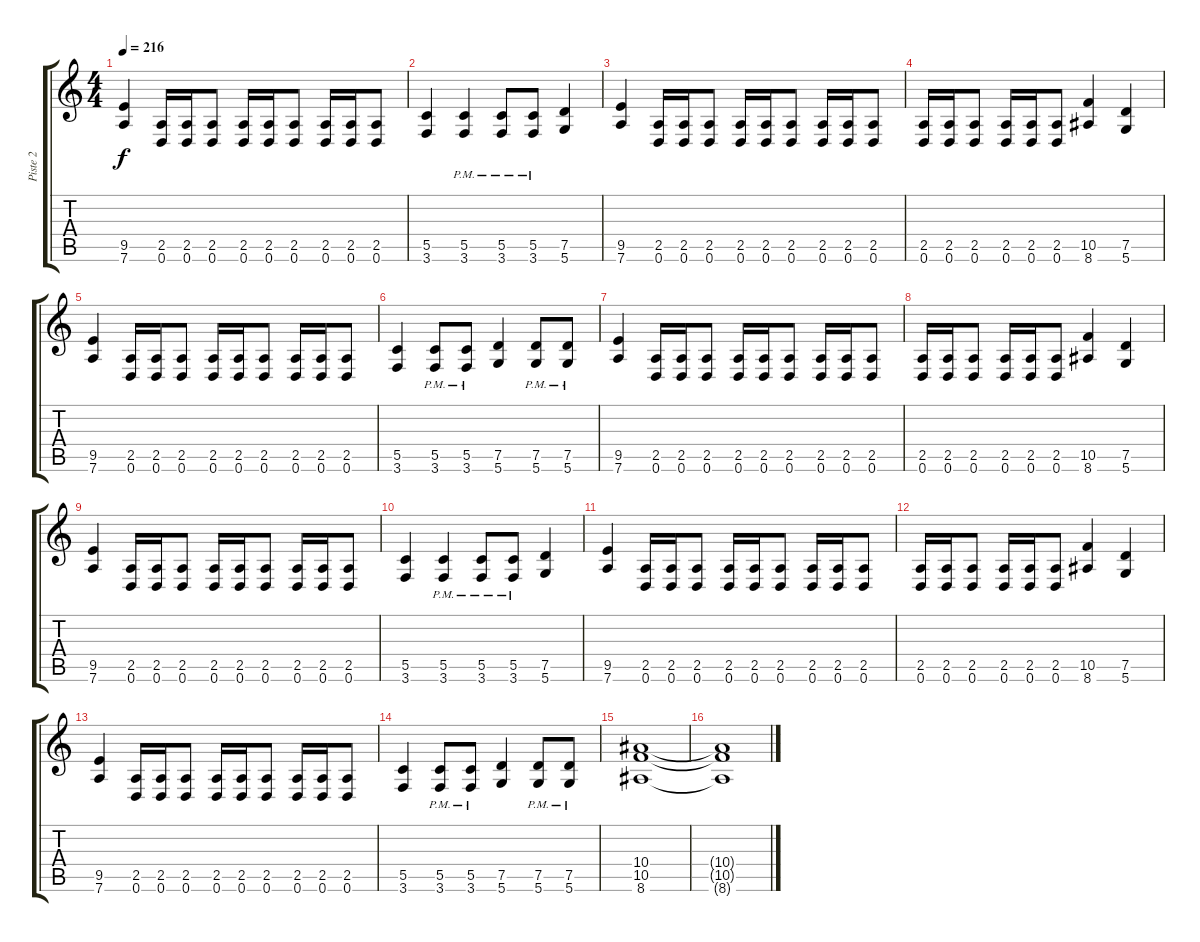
\track ("Piste 2" "Piste 2") {instrument overdrivenguitar}
\staff {score tabs}
\tuning (D4 A3 F3 C3 G2 D2) {hide}
\ts (4 4)
\tempo 216
\clef g2
\ks c
(9.5 7.6).4{dy f} (2.5 0.6).16 (2.5 0.6).16 (2.5 0.6).8 (2.5 0.6).16 (2.5 0.6).16 (2.5 0.6).8 (2.5 0.6).16 (2.5 0.6).16 (2.5 0.6).8 |
(5.5 3.6).4 (5.5{pm} 3.6{pm}).4 (5.5{pm} 3.6{pm}).8 (5.5{pm} 3.6{pm}).8 (7.5 5.6).4 |
(9.5 7.6).4 (2.5 0.6).16 (2.5 0.6).16 (2.5 0.6).8 (2.5 0.6).16 (2.5 0.6).16 (2.5 0.6).8 (2.5 0.6).16 (2.5 0.6).16 (2.5 0.6).8 |
(2.5 0.6).16 (2.5 0.6).16 (2.5 0.6).8 (2.5 0.6).16 (2.5 0.6).16 (2.5 0.6).8 (10.5 8.6).4 (7.5 5.6).4 |
(9.5 7.6).4 (2.5 0.6).16 (2.5 0.6).16 (2.5 0.6).8 (2.5 0.6).16 (2.5 0.6).16 (2.5 0.6).8 (2.5 0.6).16 (2.5 0.6).16 (2.5 0.6).8 |
(5.5 3.6).4 (5.5{pm} 3.6{pm}).8 (5.5{pm} 3.6{pm}).8 (7.5 5.6).4 (7.5{pm} 5.6{pm}).8 (7.5{pm} 5.6{pm}).8 |
(9.5 7.6).4 (2.5 0.6).16 (2.5 0.6).16 (2.5 0.6).8 (2.5 0.6).16 (2.5 0.6).16 (2.5 0.6).8 (2.5 0.6).16 (2.5 0.6).16 (2.5 0.6).8 |
(2.5 0.6).16 (2.5 0.6).16 (2.5 0.6).8 (2.5 0.6).16 (2.5 0.6).16 (2.5 0.6).8 (10.5 8.6).4 (7.5 5.6).4 |
(9.5 7.6).4 (2.5 0.6).16 (2.5 0.6).16 (2.5 0.6).8 (2.5 0.6).16 (2.5 0.6).16 (2.5 0.6).8 (2.5 0.6).16 (2.5 0.6).16 (2.5 0.6).8 |
(5.5 3.6).4 (5.5{pm} 3.6{pm}).4 (5.5{pm} 3.6{pm}).8 (5.5{pm} 3.6{pm}).8 (7.5 5.6).4 |
(9.5 7.6).4 (2.5 0.6).16 (2.5 0.6).16 (2.5 0.6).8 (2.5 0.6).16 (2.5 0.6).16 (2.5 0.6).8 (2.5 0.6).16 (2.5 0.6).16 (2.5 0.6).8 |
(2.5 0.6).16 (2.5 0.6).16 (2.5 0.6).8 (2.5 0.6).16 (2.5 0.6).16 (2.5 0.6).8 (10.5 8.6).4 (7.5 5.6).4 |
(9.5 7.6).4 (2.5 0.6).16 (2.5 0.6).16 (2.5 0.6).8 (2.5 0.6).16 (2.5 0.6).16 (2.5 0.6).8 (2.5 0.6).16 (2.5 0.6).16 (2.5 0.6).8 |
(5.5 3.6).4 (5.5{pm} 3.6{pm}).8 (5.5{pm} 3.6{pm}).8 (7.5 5.6).4 (7.5{pm} 5.6{pm}).8 (7.5{pm} 5.6{pm}).8 |
(10.4 10.5 8.6).1 |
(10.4{t} 10.5{t} 8.6{t}).1
